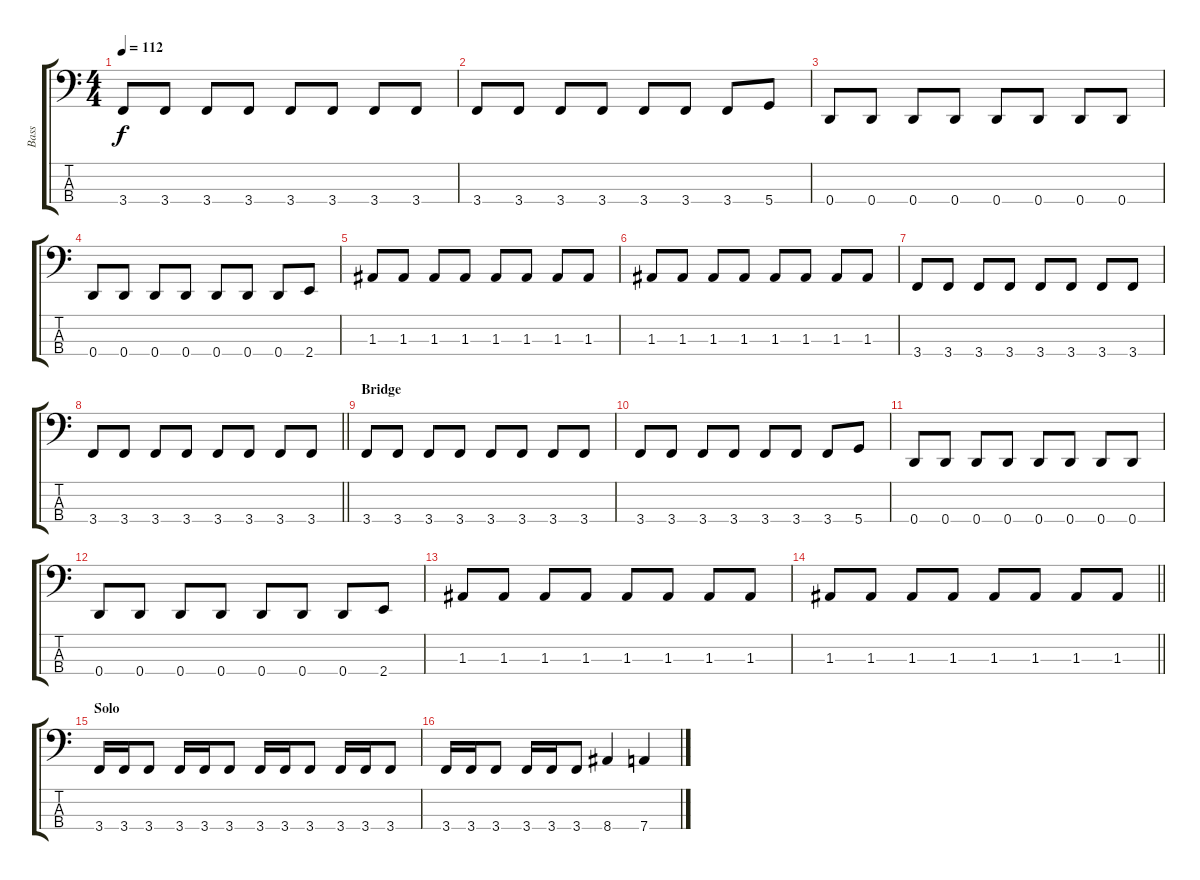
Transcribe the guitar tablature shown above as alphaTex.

\track ("Bass" "Bass") {instrument electricbassfinger}
\staff {score tabs}
\tuning (G2 D2 A1 D1) {hide}
\ts (4 4)
\tempo 112
\clef f4
\ks c
3.4.8{dy f} 3.4.8 3.4.8 3.4.8 3.4.8 3.4.8 3.4.8 3.4.8 |
3.4.8 3.4.8 3.4.8 3.4.8 3.4.8 3.4.8 3.4.8 5.4.8 |
0.4.8 0.4.8 0.4.8 0.4.8 0.4.8 0.4.8 0.4.8 0.4.8 |
0.4.8 0.4.8 0.4.8 0.4.8 0.4.8 0.4.8 0.4.8 2.4.8 |
1.3.8 1.3.8 1.3.8 1.3.8 1.3.8 1.3.8 1.3.8 1.3.8 |
1.3.8 1.3.8 1.3.8 1.3.8 1.3.8 1.3.8 1.3.8 1.3.8 |
3.4.8 3.4.8 3.4.8 3.4.8 3.4.8 3.4.8 3.4.8 3.4.8 |
\barLineRight lightlight
3.4.8 3.4.8 3.4.8 3.4.8 3.4.8 3.4.8 3.4.8 3.4.8 |
\section ("" "Bridge")
3.4.8 3.4.8 3.4.8 3.4.8 3.4.8 3.4.8 3.4.8 3.4.8 |
3.4.8 3.4.8 3.4.8 3.4.8 3.4.8 3.4.8 3.4.8 5.4.8 |
0.4.8 0.4.8 0.4.8 0.4.8 0.4.8 0.4.8 0.4.8 0.4.8 |
0.4.8 0.4.8 0.4.8 0.4.8 0.4.8 0.4.8 0.4.8 2.4.8 |
1.3.8 1.3.8 1.3.8 1.3.8 1.3.8 1.3.8 1.3.8 1.3.8 |
\barLineRight lightlight
1.3.8 1.3.8 1.3.8 1.3.8 1.3.8 1.3.8 1.3.8 1.3.8 |
\section ("" "Solo")
3.4.16 3.4.16 3.4.8 3.4.16 3.4.16 3.4.8 3.4.16 3.4.16 3.4.8 3.4.16 3.4.16 3.4.8 |
3.4.16 3.4.16 3.4.8 3.4.16 3.4.16 3.4.8 8.4.4 7.4.4
